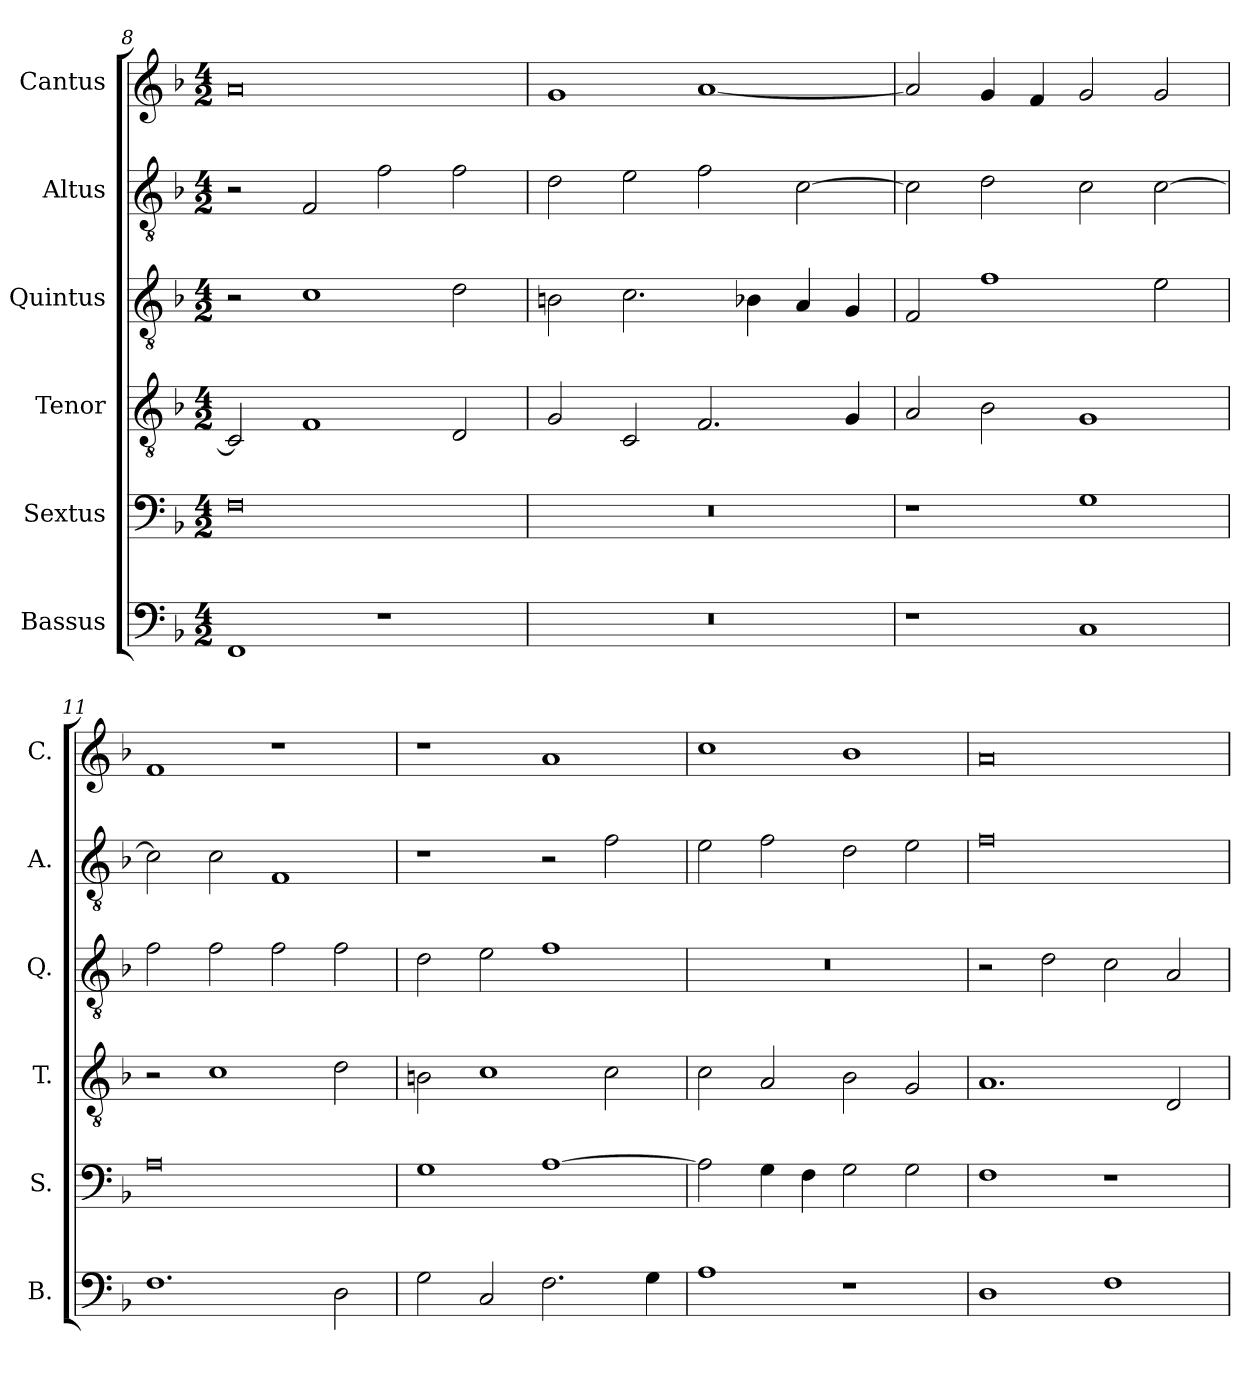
**kern	**kern	**kern	**kern	**kern	**kern
*part6	*part5	*part4	*part3	*part2	*part1
*staff6	*staff5	*staff4	*staff3	*staff2	*staff1
*I"Bassus	*I"Sextus	*I"Tenor	*I"Quintus	*I"Altus	*I"Cantus
*I'B.	*I'S.	*I'T.	*I'Q.	*I'A.	*I'C.
*clefF4	*clefF4	*clefGv2	*clefGv2	*clefGv2	*clefG2
*k[b-]	*k[b-]	*k[b-]	*k[b-]	*k[b-]	*k[b-]
*F:	*F:	*F:	*F:	*F:	*F:
*M4/2	*M4/2	*M4/2	*M4/2	*M4/2	*M4/2
=8	=8	=8	=8	=8	=8
1FF	0F	2C/]	2r	2r	0a
.	.	1F	1c	2F/	.
1r	.	.	.	2f\	.
.	.	2D/	2d\	2f\	.
!!LO:LB:g=z
=9	=9	=9	=9	=9	=9
0r	0r	2G/	2Bn\	2d\	1g
.	.	2C/	2.c\	2e\	.
.	.	2.F/	.	2f\	[1a
.	.	.	4B-X\	.	.
.	.	.	4A/	[2c\	.
.	.	4G/	4G/	.	.
=10	=10	=10	=10	=10	=10
1r	1r	2A/	2F/	2c\]	2a/]
.	.	2B-\	1f	2d\	4g/
.	.	.	.	.	4f/
1C	1G	1G	.	2c\	2g/
.	.	.	2e\	[2c\	2g/
=11	=11	=11	=11	=11	=11
1.F	0A	2r	2f\	2c\]	1f
.	.	1c	2f\	2c\	.
.	.	.	2f\	1F	1r
2D\	.	2d\	2f\	.	.
=12	=12	=12	=12	=12	=12
2G\	1G	2Bn\	2d\	1r	1r
2C/	.	1c	2e\	.	.
2.F\	[1A	.	1f	2r	1a
.	.	2c\	.	2f\	.
4G\	.	.	.	.	.
=13	=13	=13	=13	=13	=13
1A	2A\]	2c\	0r	2e\	1cc
.	4G\	2A/	.	2f\	.
.	4F\	.	.	.	.
1r	2G\	2B-\	.	2d\	1b-
.	2G\	2G/	.	2e\	.
=14	=14	=14	=14	=14	=14
1D	1F	1.A	2r	0f	0a
.	.	.	2d\	.	.
1F	1r	.	2c\	.	.
.	.	2D/	2A/	.	.
=	=	=	=	=	=
*-	*-	*-	*-	*-	*-
